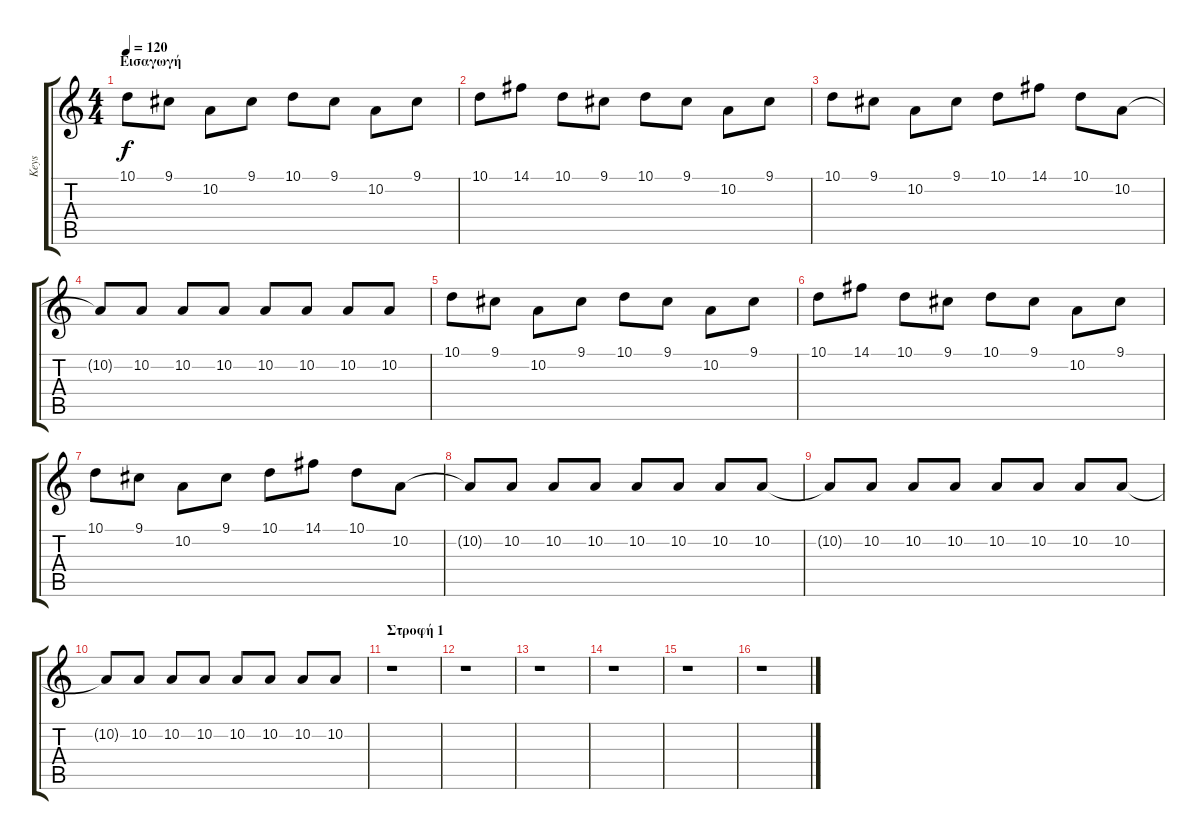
\track ("Keys" "Keys") {instrument oboe}
\staff {score tabs}
\tuning (E4 B3 G3 D3 A2 E2) {hide}
\ts (4 4)
\section ("" "Εισαγωγή")
\tempo 120
\clef g2
\ks c
10.1.8{dy f instrument oboe} 9.1.8 10.2.8 9.1.8 10.1.8 9.1.8 10.2.8 9.1.8 |
10.1.8 14.1.8 10.1.8 9.1.8 10.1.8 9.1.8 10.2.8 9.1.8 |
10.1.8 9.1.8 10.2.8 9.1.8 10.1.8 14.1.8 10.1.8 10.2.8 |
10.2{t}.8 10.2.8 10.2.8 10.2.8 10.2.8 10.2.8 10.2.8 10.2.8 |
10.1.8 9.1.8 10.2.8 9.1.8 10.1.8 9.1.8 10.2.8 9.1.8 |
10.1.8 14.1.8 10.1.8 9.1.8 10.1.8 9.1.8 10.2.8 9.1.8 |
10.1.8 9.1.8 10.2.8 9.1.8 10.1.8 14.1.8 10.1.8 10.2.8 |
10.2{t}.8 10.2.8 10.2.8 10.2.8 10.2.8 10.2.8 10.2.8 10.2.8 |
10.2{t}.8 10.2.8 10.2.8 10.2.8 10.2.8 10.2.8 10.2.8 10.2.8 |
10.2{t}.8 10.2.8 10.2.8 10.2.8 10.2.8 10.2.8 10.2.8 10.2.8 |
\section ("" "Στροφή 1")
r.1 |
r.1 |
r.1 |
r.1 |
r.1 |
r.1
